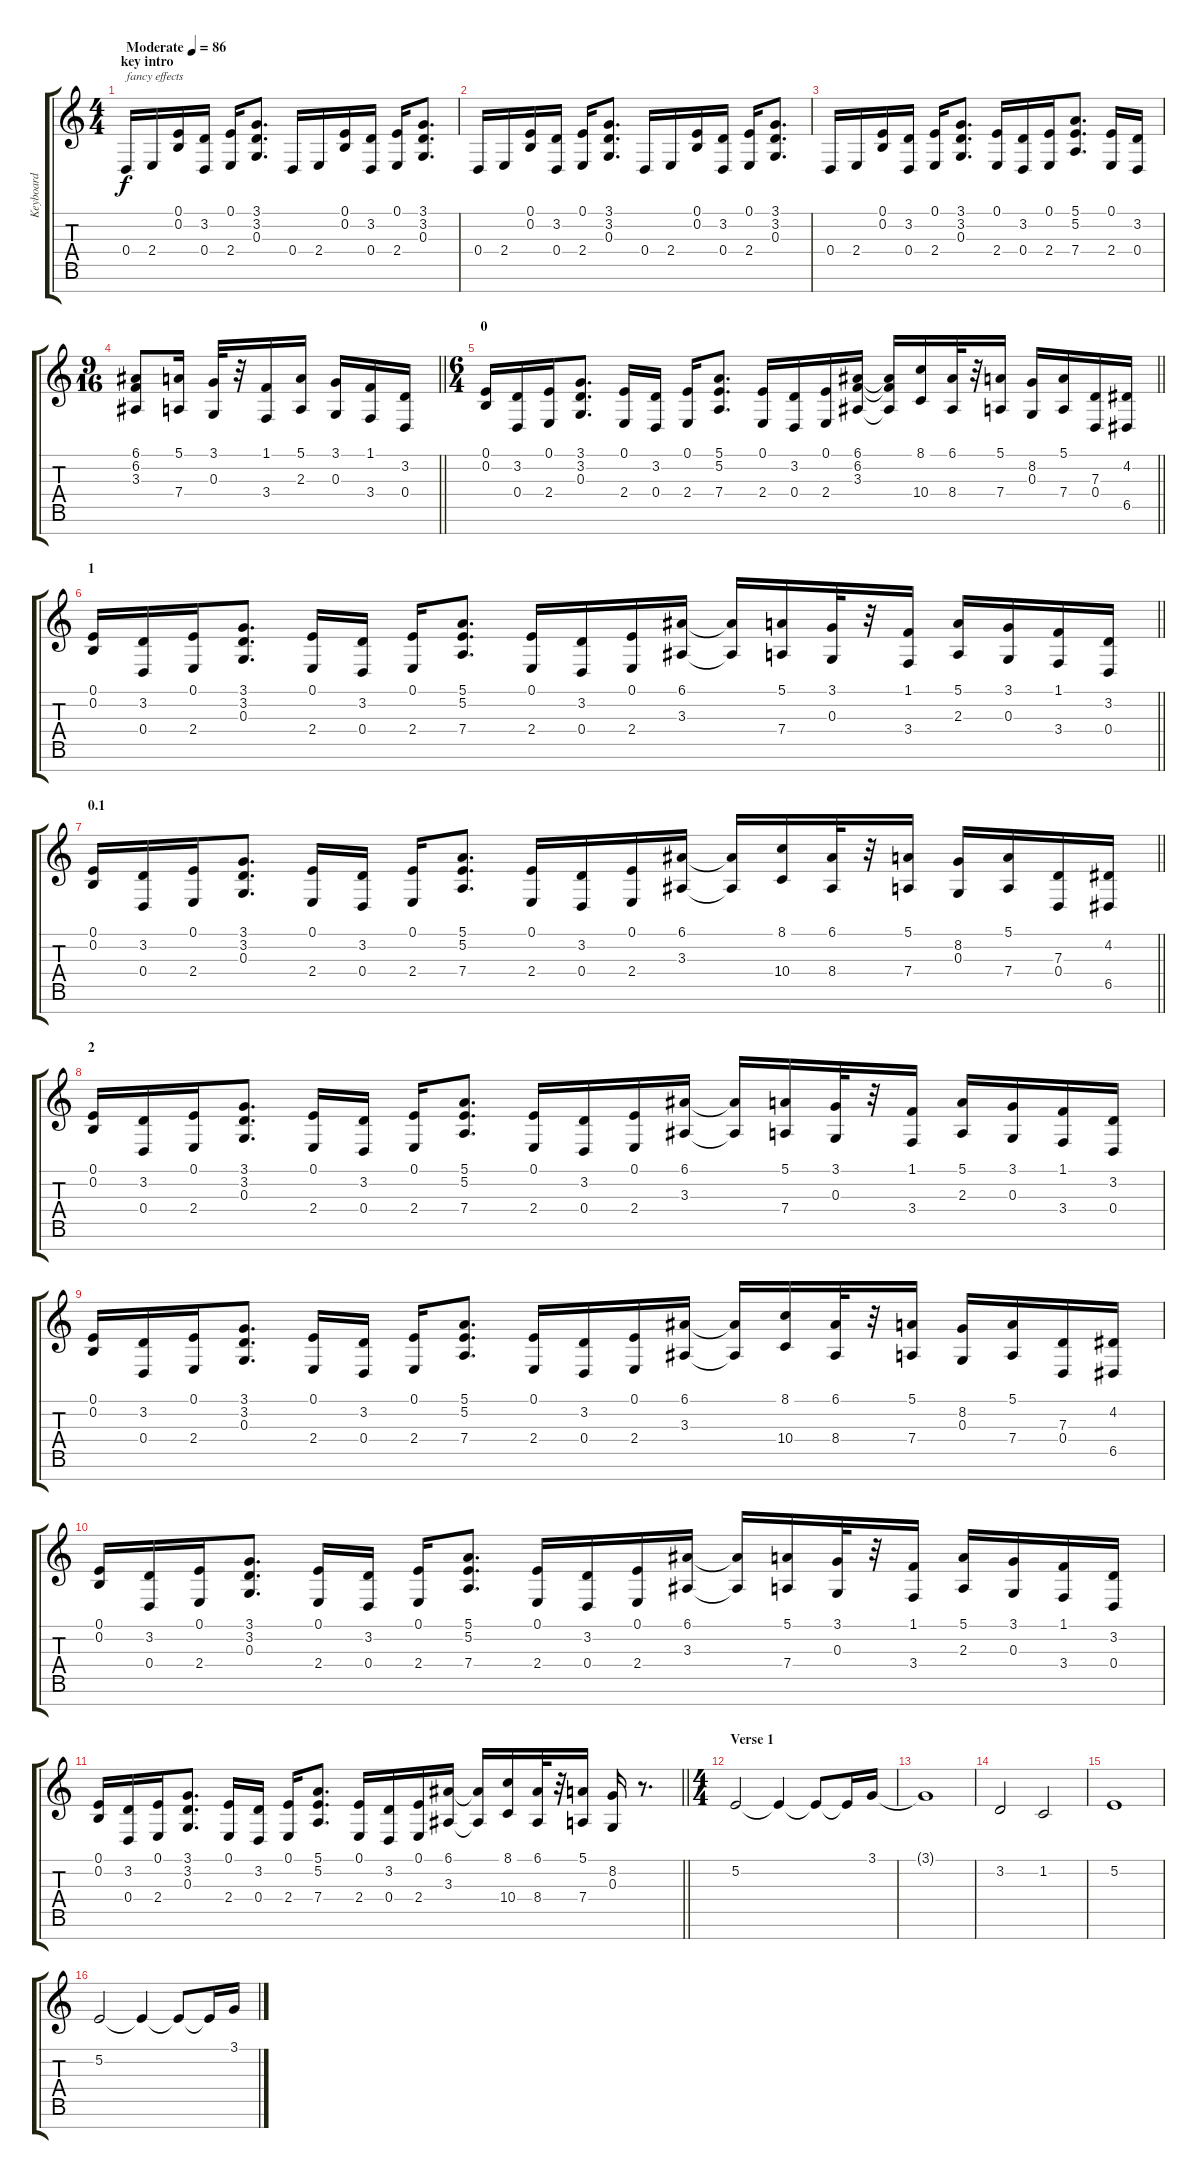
\track ("Keyboard" "Keyboard") {instrument rockorgan}
\staff {score tabs}
\tuning (E4 B3 G3 D3 A2 E2 B1) {hide}
\ts (4 4)
\section ("" "key intro")
\tempo (86 "Moderate")
\clef g2
\ks c
0.4.16{txt "fancy effects" dy f volume 10 instrument rockorgan} 2.4.16 (0.1 0.2).16 (3.2 0.4).16 (0.1 2.4).16 (3.1 3.2 0.3).8{d} 0.4.16 2.4.16 (0.1 0.2).16 (3.2 0.4).16 (0.1 2.4).16 (3.1 3.2 0.3).8{d} |
0.4.16 2.4.16 (0.1 0.2).16 (3.2 0.4).16 (0.1 2.4).16 (3.1 3.2 0.3).8{d} 0.4.16 2.4.16 (0.1 0.2).16 (3.2 0.4).16 (0.1 2.4).16 (3.1 3.2 0.3).8{d} |
0.4.16 2.4.16 (0.1 0.2).16 (3.2 0.4).16 (0.1 2.4).16 (3.1 3.2 0.3).8{d} (0.1 2.4).16 (3.2 0.4).16 (0.1 2.4).16 (5.1 5.2 7.4).8{d} (0.1 2.4).16 (3.2 0.4).16 |
\ts (9 16)
\barLineRight lightlight
(6.1 6.2 3.3).8 (5.1 7.4).16 (3.1 0.3).32 r.32 (1.1 3.4).16 (5.1 2.3).16 (3.1 0.3).16 (1.1 3.4).16 (3.2 0.4).16 |
\ts (6 4)
\section ("" "0")
\barLineRight lightlight
(0.1 0.2).16 (3.2 0.4).16 (0.1 2.4).16 (3.1 3.2 0.3).8{d} (0.1 2.4).16 (3.2 0.4).16 (0.1 2.4).16 (5.1 5.2 7.4).8{d} (0.1 2.4).16 (3.2 0.4).16 (0.1 2.4).16 (6.1 6.2 3.3).16 (6.1{t} 6.2{t} 3.3{t}).16 (8.1 10.4).16 (6.1 8.4).32 r.32 (5.1 7.4).16 (8.2 0.3).16 (5.1 7.4).16 (7.3 0.4).16 (4.2 6.5).16 |
\section ("" "1")
\barLineRight lightlight
(0.1 0.2).16 (3.2 0.4).16 (0.1 2.4).16 (3.1 3.2 0.3).8{d} (0.1 2.4).16 (3.2 0.4).16 (0.1 2.4).16 (5.1 5.2 7.4).8{d} (0.1 2.4).16 (3.2 0.4).16 (0.1 2.4).16 (6.1 3.3).16 (6.1{t} 3.3{t}).16 (5.1 7.4).16 (3.1 0.3).32 r.32 (1.1 3.4).16 (5.1 2.3).16 (3.1 0.3).16 (1.1 3.4).16 (3.2 0.4).16 |
\section ("" "0.1")
\barLineRight lightlight
(0.1 0.2).16 (3.2 0.4).16 (0.1 2.4).16 (3.1 3.2 0.3).8{d} (0.1 2.4).16 (3.2 0.4).16 (0.1 2.4).16 (5.1 5.2 7.4).8{d} (0.1 2.4).16 (3.2 0.4).16 (0.1 2.4).16 (6.1 3.3).16 (6.1{t} 3.3{t}).16 (8.1 10.4).16 (6.1 8.4).32 r.32 (5.1 7.4).16 (8.2 0.3).16 (5.1 7.4).16 (7.3 0.4).16 (4.2 6.5).16 |
\section ("" "2")
(0.1 0.2).16 (3.2 0.4).16 (0.1 2.4).16 (3.1 3.2 0.3).8{d} (0.1 2.4).16 (3.2 0.4).16 (0.1 2.4).16 (5.1 5.2 7.4).8{d} (0.1 2.4).16 (3.2 0.4).16 (0.1 2.4).16 (6.1 3.3).16 (6.1{t} 3.3{t}).16 (5.1 7.4).16 (3.1 0.3).32 r.32 (1.1 3.4).16 (5.1 2.3).16 (3.1 0.3).16 (1.1 3.4).16 (3.2 0.4).16 |
(0.1 0.2).16 (3.2 0.4).16 (0.1 2.4).16 (3.1 3.2 0.3).8{d} (0.1 2.4).16 (3.2 0.4).16 (0.1 2.4).16 (5.1 5.2 7.4).8{d} (0.1 2.4).16 (3.2 0.4).16 (0.1 2.4).16 (6.1 3.3).16 (6.1{t} 3.3{t}).16 (8.1 10.4).16 (6.1 8.4).32 r.32 (5.1 7.4).16 (8.2 0.3).16 (5.1 7.4).16 (7.3 0.4).16 (4.2 6.5).16 |
(0.1 0.2).16 (3.2 0.4).16 (0.1 2.4).16 (3.1 3.2 0.3).8{d} (0.1 2.4).16 (3.2 0.4).16 (0.1 2.4).16 (5.1 5.2 7.4).8{d} (0.1 2.4).16 (3.2 0.4).16 (0.1 2.4).16 (6.1 3.3).16 (6.1{t} 3.3{t}).16 (5.1 7.4).16 (3.1 0.3).32 r.32 (1.1 3.4).16 (5.1 2.3).16 (3.1 0.3).16 (1.1 3.4).16 (3.2 0.4).16 |
\barLineRight lightlight
(0.1 0.2).16 (3.2 0.4).16 (0.1 2.4).16 (3.1 3.2 0.3).8{d} (0.1 2.4).16 (3.2 0.4).16 (0.1 2.4).16 (5.1 5.2 7.4).8{d} (0.1 2.4).16 (3.2 0.4).16 (0.1 2.4).16 (6.1 3.3).16 (6.1{t} 3.3{t}).16 (8.1 10.4).16 (6.1 8.4).32 r.32 (5.1 7.4).16 (8.2 0.3).16 r.8{d} |
\ts (4 4)
\section ("" "Verse 1")
5.2.2 5.2{t}.4 5.2{t}.8 5.2{t}.16 3.1.16 |
3.1{t}.1 |
3.2.2 1.2.2 |
5.2.1 |
5.2.2 5.2{t}.4 5.2{t}.8 5.2{t}.16 3.1.16
